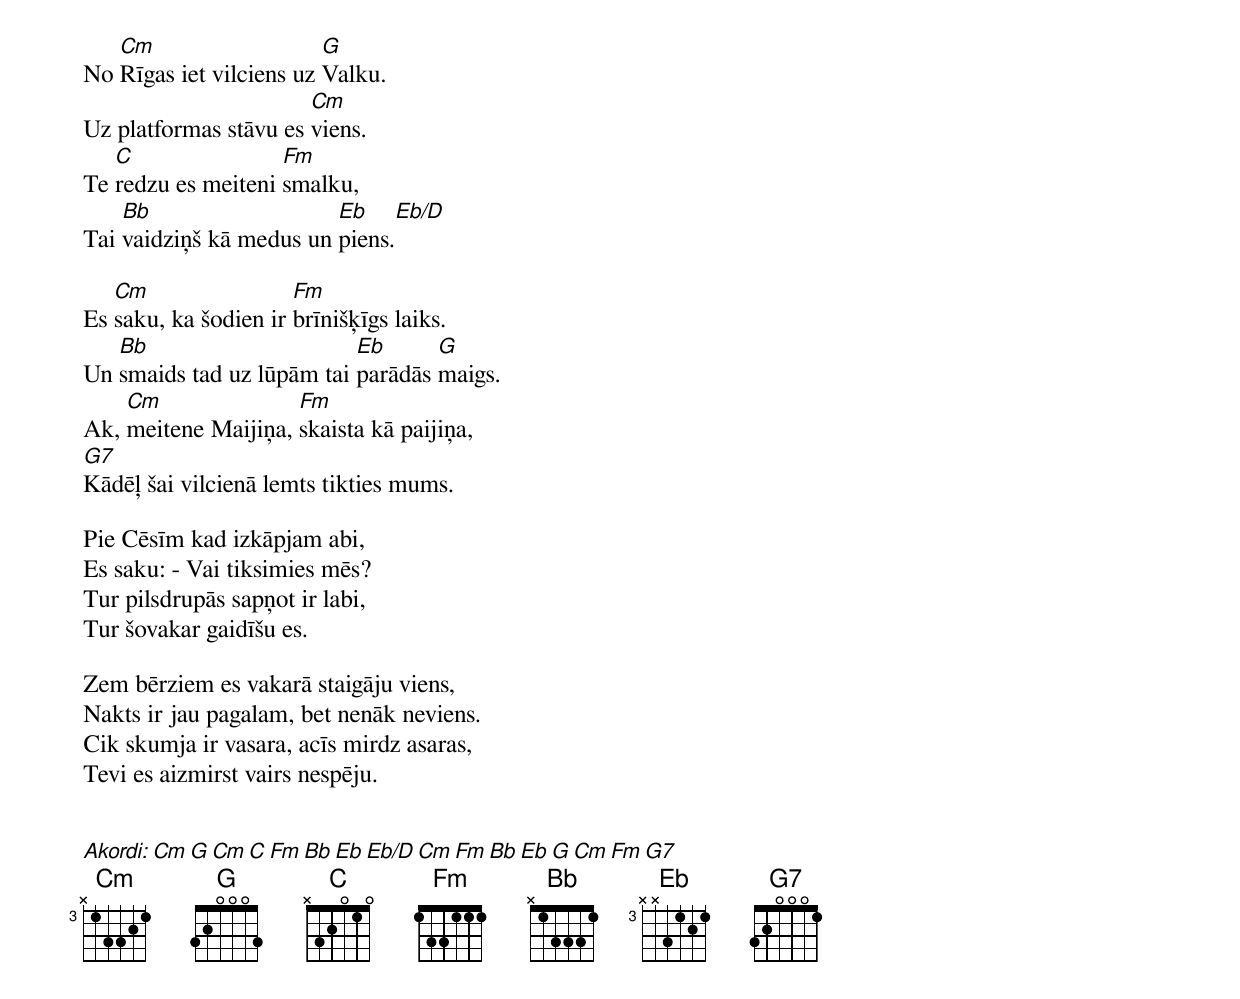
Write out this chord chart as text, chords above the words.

   Cm                    G
No Rīgas iet vilciens uz Valku.
                       Cm
Uz platformas stāvu es viens.
   C                Fm
Te redzu es meiteni smalku,
    Bb                   Eb     Eb/D
Tai vaidziņš kā medus un piens.

   Cm                 Fm
Es saku, ka šodien ir brīnišķīgs laiks.
   Bb                      Eb      G
Un smaids tad uz lūpām tai parādās maigs.
    Cm               Fm
Ak, meitene Maijiņa, skaista kā paijiņa,
G7
Kādēļ šai vilcienā lemts tikties mums.

Pie Cēsīm kad izkāpjam abi,
Es saku: - Vai tiksimies mēs?
Tur pilsdrupās sapņot ir labi,
Tur šovakar gaidīšu es.

Zem bērziem es vakarā staigāju viens,
Nakts ir jau pagalam, bet nenāk neviens.
Cik skumja ir vasara, acīs mirdz asaras,
Tevi es aizmirst vairs nespēju.


Akordi: Cm G Cm C Fm Bb Eb Eb/D Cm Fm Bb Eb G Cm Fm G7
